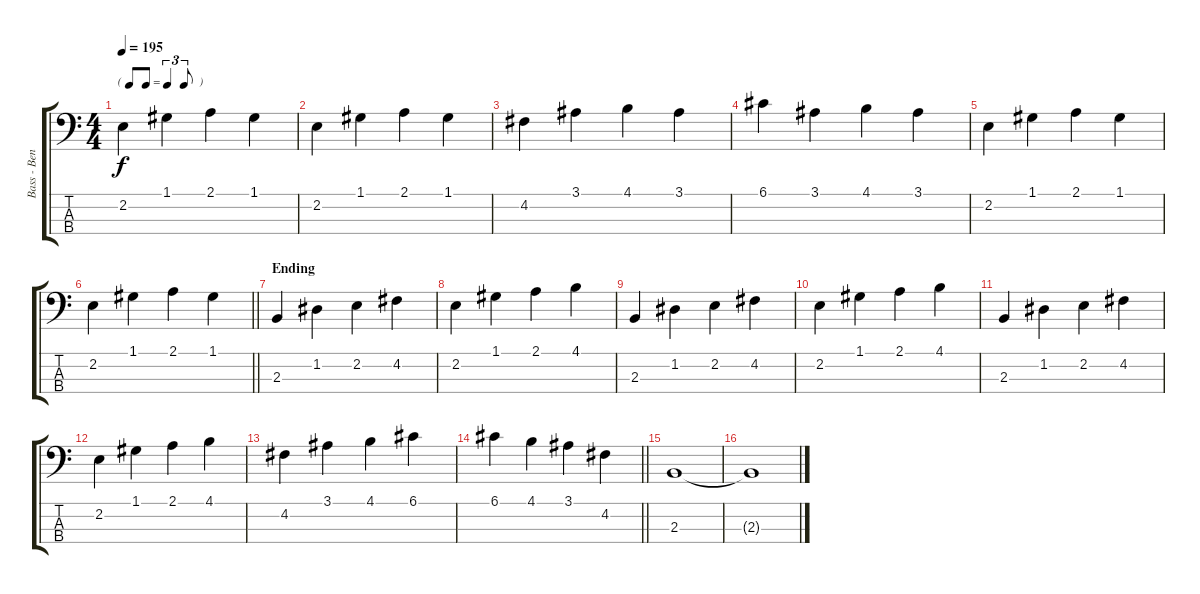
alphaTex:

\track ("Bass - Ben" "Bass - Ben") {instrument electricbassfinger}
\staff {score tabs}
\tuning (G2 D2 A1 E1) {hide}
\ts (4 4)
\tf triplet8th
\tempo 195
\clef f4
\ks c
2.2.4{dy f} 1.1.4 2.1.4 1.1.4 |
2.2.4 1.1.4 2.1.4 1.1.4 |
4.2.4 3.1.4 4.1.4 3.1.4 |
6.1.4 3.1.4 4.1.4 3.1.4 |
2.2.4 1.1.4 2.1.4 1.1.4 |
\barLineRight lightlight
2.2.4 1.1.4 2.1.4 1.1.4 |
\section ("" "Ending")
2.3.4 1.2.4 2.2.4 4.2.4 |
2.2.4 1.1.4 2.1.4 4.1.4 |
2.3.4 1.2.4 2.2.4 4.2.4 |
2.2.4 1.1.4 2.1.4 4.1.4 |
2.3.4 1.2.4 2.2.4 4.2.4 |
2.2.4 1.1.4 2.1.4 4.1.4 |
4.2.4 3.1.4 4.1.4 6.1.4 |
\barLineRight lightlight
6.1.4 4.1.4 3.1.4 4.2.4 |
2.3.1 |
2.3{t}.1
